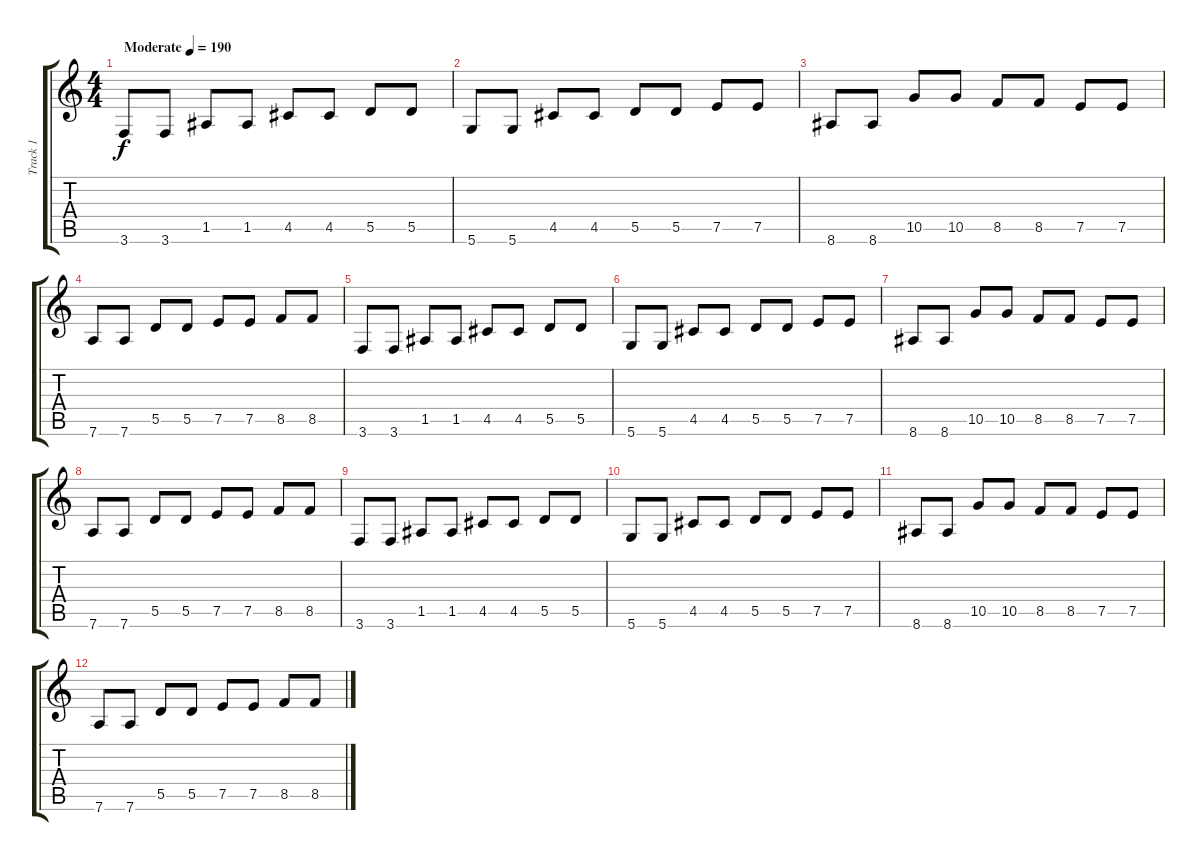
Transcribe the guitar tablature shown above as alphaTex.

\track ("Track 1" "Track 1") {instrument overdrivenguitar}
\staff {score tabs}
\tuning (E4 B3 G3 D3 A2 D2) {hide}
\ts (4 4)
\tempo (190 "Moderate")
\clef g2
\ks c
3.6.8{dy f instrument overdrivenguitar} 3.6.8 1.5.8 1.5.8 4.5.8 4.5.8 5.5.8 5.5.8 |
5.6.8 5.6.8 4.5.8 4.5.8 5.5.8 5.5.8 7.5.8 7.5.8 |
8.6.8 8.6.8 10.5.8 10.5.8 8.5.8 8.5.8 7.5.8 7.5.8 |
7.6.8 7.6.8 5.5.8 5.5.8 7.5.8 7.5.8 8.5.8 8.5.8 |
3.6.8 3.6.8 1.5.8 1.5.8 4.5.8 4.5.8 5.5.8 5.5.8 |
5.6.8 5.6.8 4.5.8 4.5.8 5.5.8 5.5.8 7.5.8 7.5.8 |
8.6.8 8.6.8 10.5.8 10.5.8 8.5.8 8.5.8 7.5.8 7.5.8 |
7.6.8 7.6.8 5.5.8 5.5.8 7.5.8 7.5.8 8.5.8 8.5.8 |
3.6.8 3.6.8 1.5.8 1.5.8 4.5.8 4.5.8 5.5.8 5.5.8 |
5.6.8 5.6.8 4.5.8 4.5.8 5.5.8 5.5.8 7.5.8 7.5.8 |
8.6.8 8.6.8 10.5.8 10.5.8 8.5.8 8.5.8 7.5.8 7.5.8 |
7.6.8 7.6.8 5.5.8 5.5.8 7.5.8 7.5.8 8.5.8 8.5.8
